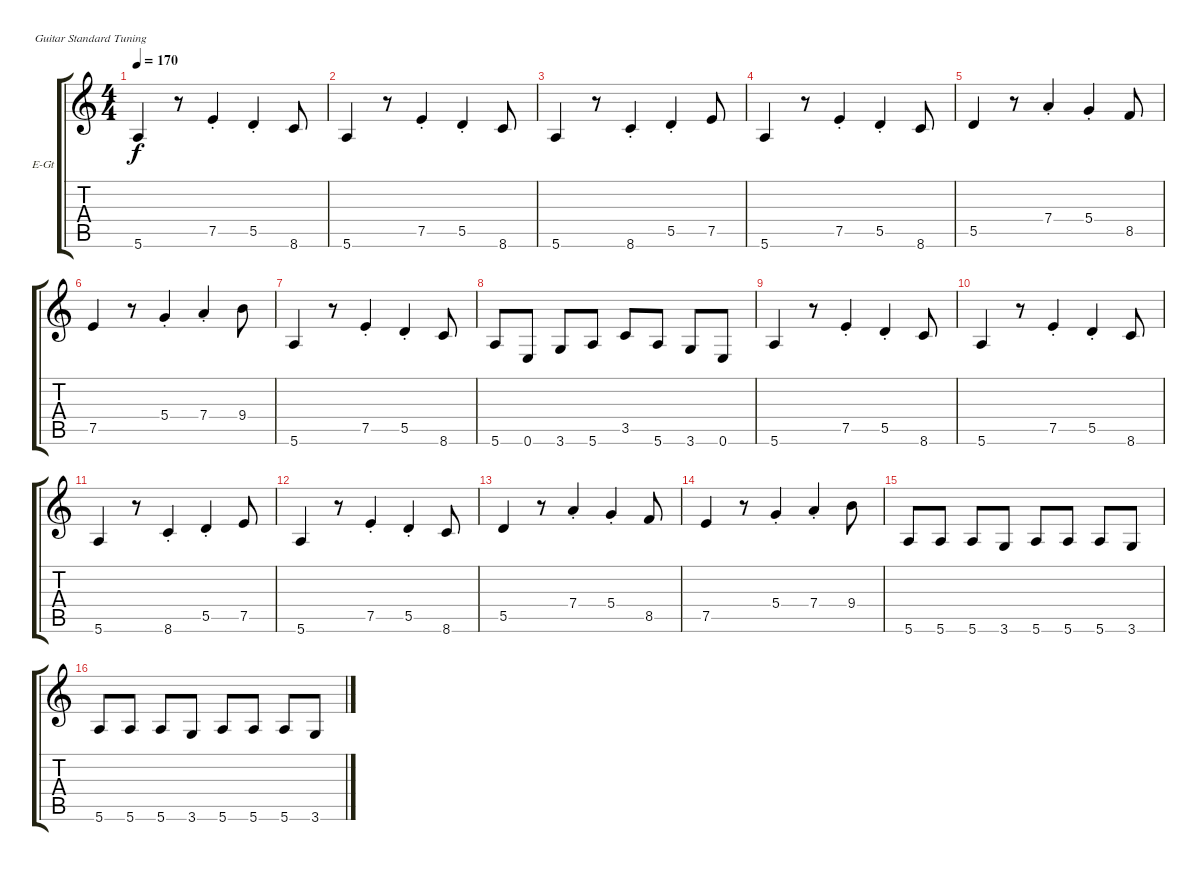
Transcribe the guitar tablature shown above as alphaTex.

\bracketExtendMode groupsimilarinstruments
\firstSystemTrackNameOrientation horizontal
\otherSystemsTrackNameOrientation horizontal
\track ("Guitar 1" "E-Gt") {instrument overdrivenguitar}
\staff {score tabs}
\tuning (E4 B3 G3 D3 A2 E2)
\ts (4 4)
\tempo 170
\clef g2
\ks c
5.6.4{dy f} r.8 7.5{st}.4 5.5{st}.4 8.6.8 |
5.6.4 r.8 7.5{st}.4 5.5{st}.4 8.6.8 |
5.6.4 r.8 8.6{st}.4 5.5{st}.4 7.5.8 |
5.6.4 r.8 7.5{st}.4 5.5{st}.4 8.6.8 |
5.5.4 r.8 7.4{st}.4 5.4{st}.4 8.5.8 |
7.5.4 r.8 5.4{st}.4 7.4{st}.4 9.4.8 |
5.6.4 r.8 7.5{st}.4 5.5{st}.4 8.6.8 |
5.6.8 0.6.8 3.6.8 5.6.8 3.5.8 5.6.8 3.6.8 0.6.8 |
5.6.4 r.8 7.5{st}.4 5.5{st}.4 8.6.8 |
5.6.4 r.8 7.5{st}.4 5.5{st}.4 8.6.8 |
5.6.4 r.8 8.6{st}.4 5.5{st}.4 7.5.8 |
5.6.4 r.8 7.5{st}.4 5.5{st}.4 8.6.8 |
5.5.4 r.8 7.4{st}.4 5.4{st}.4 8.5.8 |
7.5.4 r.8 5.4{st}.4 7.4{st}.4 9.4.8 |
5.6.8 5.6.8 5.6.8 3.6.8 5.6.8 5.6.8 5.6.8 3.6.8 |
5.6.8 5.6.8 5.6.8 3.6.8 5.6.8 5.6.8 5.6.8 3.6.8
